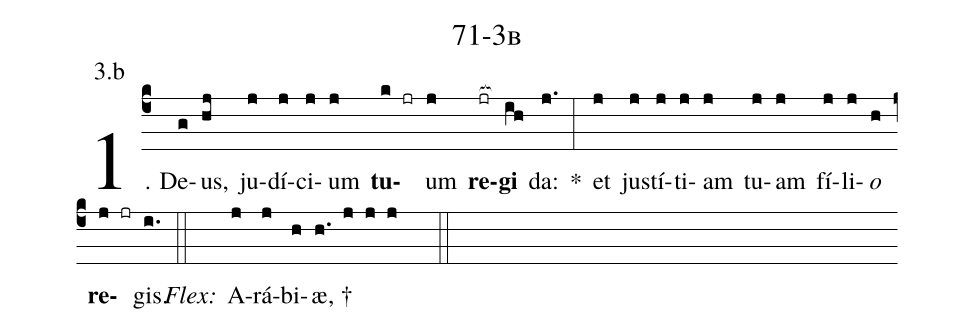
name: 71-3b;
annotation: 3.b;
%%
(c4)1. De(g)us,(hj) ju(j)dí(j)ci(j)um(j) <b>tu</b>(k jr)um(j) <b>re</b>(jr[ocb:1{])<b>gi</b>(ih[ocb:0}]) da:(j.) *(:) et(j) jus(j)tí(j)ti(j)am(j) tu(j)am(j) fí(j)li(j)<i>o</i>(h) <b>re</b>(j jr)gis.(i.) (::)
<i>Flex:</i>()  A(j)rá(j)bi(h)æ, †(h. j j j  ::)
